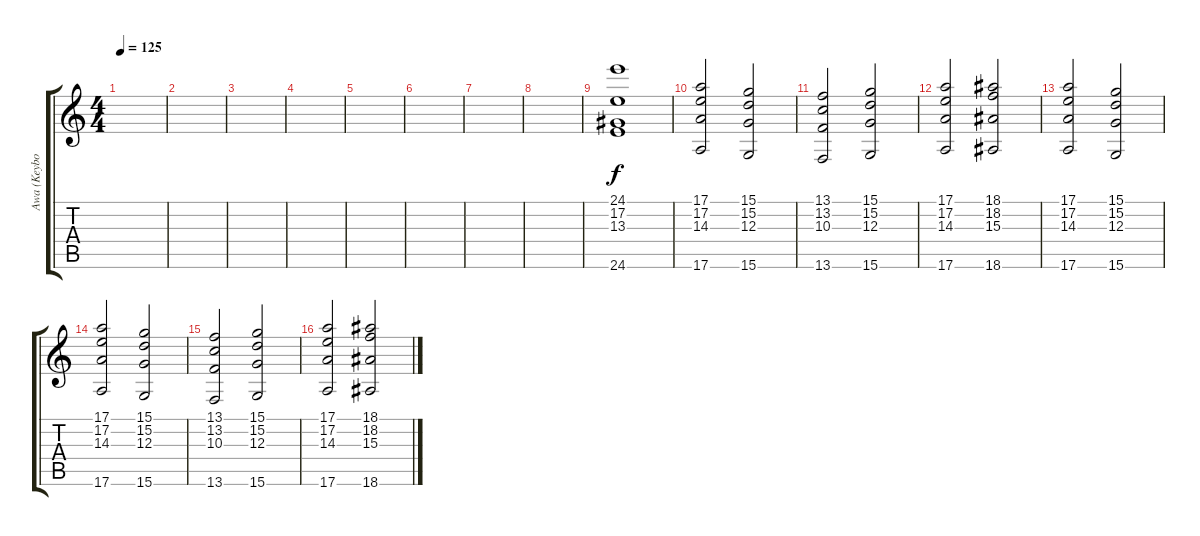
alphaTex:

\track ("Awa (Keybords 2)" "Awa (Keybo") {instrument stringensemble2}
\staff {score tabs}
\tuning (E4 B3 G3 D3 A2 E2) {hide}
\ts (4 4)
\tempo 125
\clef g2
\ks c
|
|
|
|
|
|
|
|
(24.1 17.2 13.3 24.6).1 |
(17.1 17.2 14.3 17.6).2 (15.1 15.2 12.3 15.6).2 |
(13.1 13.2 10.3 13.6).2 (15.1 15.2 12.3 15.6).2 |
(17.1 17.2 14.3 17.6).2{instrument stringensemble1} (18.1 18.2 15.3 18.6).2 |
(17.1 17.2 14.3 17.6).2 (15.1 15.2 12.3 15.6).2 |
(17.1 17.2 14.3 17.6).2{instrument stringensemble2} (15.1 15.2 12.3 15.6).2 |
(13.1 13.2 10.3 13.6).2 (15.1 15.2 12.3 15.6).2 |
(17.1 17.2 14.3 17.6).2{instrument stringensemble1} (18.1 18.2 15.3 18.6).2
